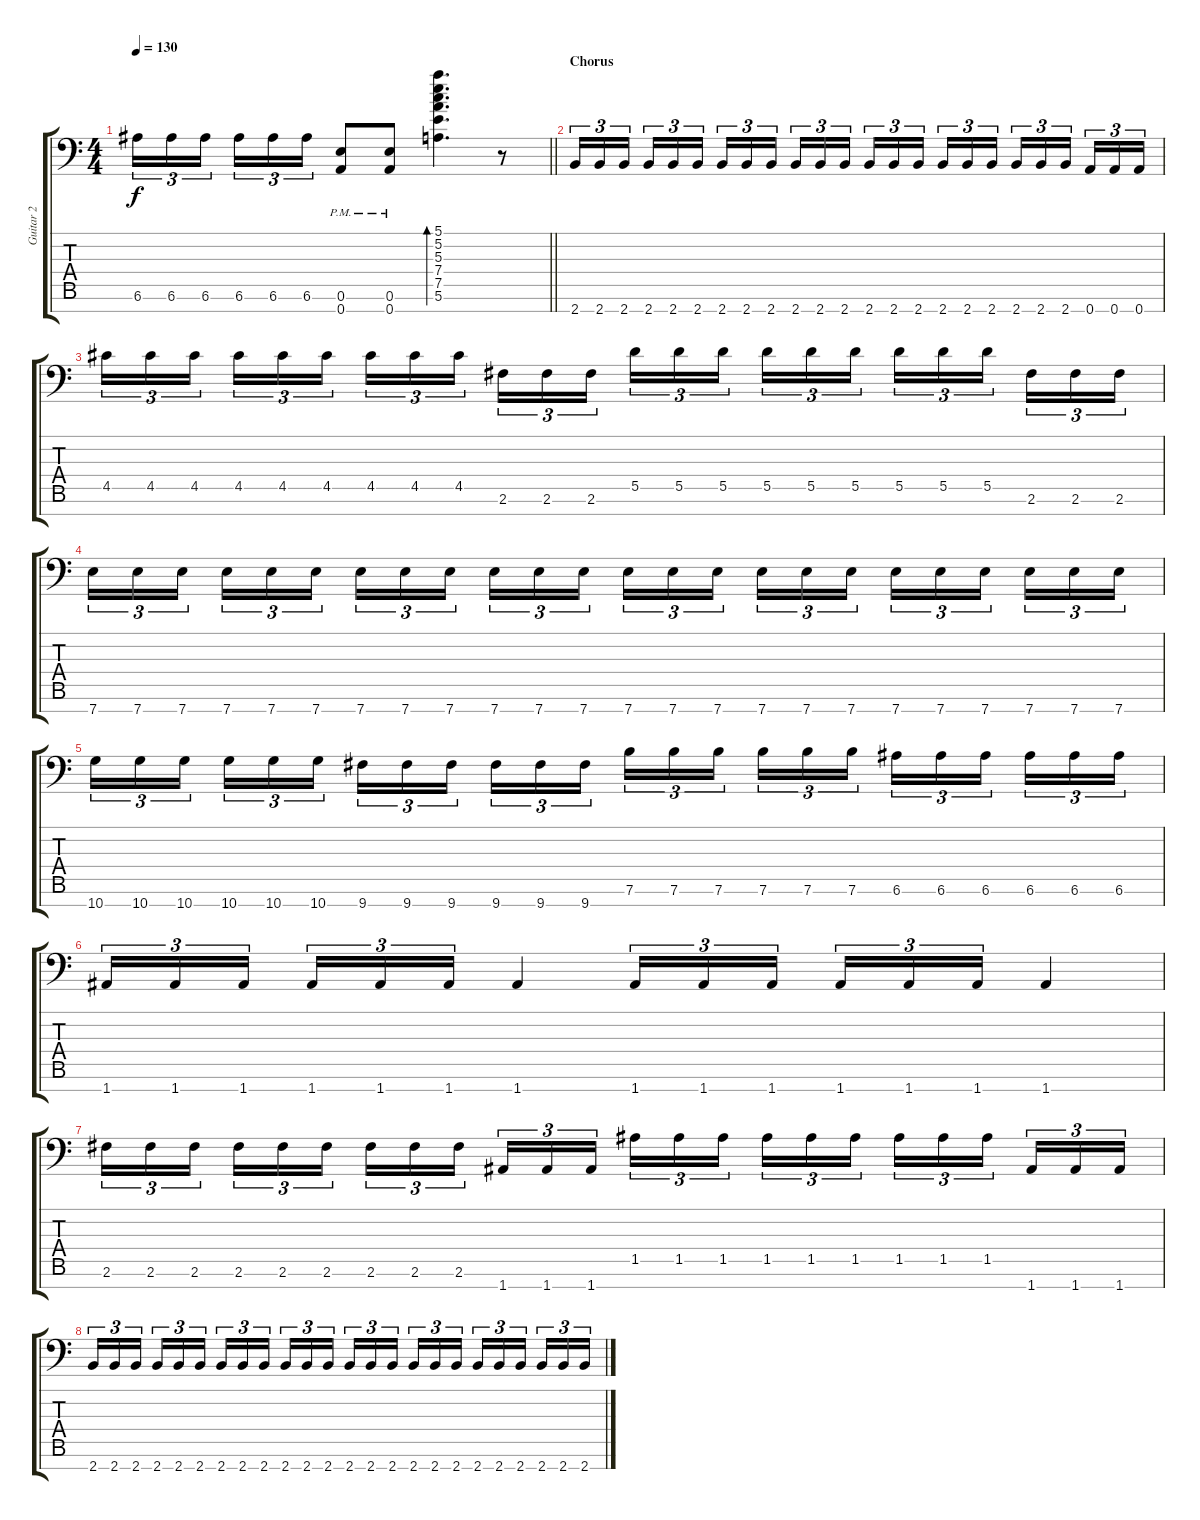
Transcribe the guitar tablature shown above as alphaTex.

\track ("Guitar 2" "Guitar 2") {instrument distortionguitar}
\staff {score tabs}
\tuning (E4 B3 G3 D3 A2 E2 A1) {hide}
\ts (4 4)
\tempo 130
\clef f4
\barLineRight lightlight
\ks c
6.6.16{tu (3 2) dy f} 6.6.16{tu (3 2)} 6.6.16{tu (3 2) beam splitsecondary} 6.6.16{tu (3 2)} 6.6.16{tu (3 2)} 6.6.16{tu (3 2)} (0.6{pm} 0.7{pm}).8 (0.6{pm} 0.7{pm}).8 (5.1 5.2 5.3 7.4 7.5 5.6).4{d bd 60} r.8 |
\section ("" "Chorus")
2.7.16{tu (3 2)} 2.7.16{tu (3 2)} 2.7.16{tu (3 2) beam splitsecondary} 2.7.16{tu (3 2)} 2.7.16{tu (3 2)} 2.7.16{tu (3 2)} 2.7.16{tu (3 2)} 2.7.16{tu (3 2)} 2.7.16{tu (3 2) beam splitsecondary} 2.7.16{tu (3 2)} 2.7.16{tu (3 2)} 2.7.16{tu (3 2)} 2.7.16{tu (3 2)} 2.7.16{tu (3 2)} 2.7.16{tu (3 2) beam splitsecondary} 2.7.16{tu (3 2)} 2.7.16{tu (3 2)} 2.7.16{tu (3 2)} 2.7.16{tu (3 2)} 2.7.16{tu (3 2)} 2.7.16{tu (3 2) beam splitsecondary} 0.7.16{tu (3 2)} 0.7.16{tu (3 2)} 0.7.16{tu (3 2)} |
4.5.16{tu (3 2)} 4.5.16{tu (3 2)} 4.5.16{tu (3 2) beam splitsecondary} 4.5.16{tu (3 2)} 4.5.16{tu (3 2)} 4.5.16{tu (3 2)} 4.5.16{tu (3 2)} 4.5.16{tu (3 2)} 4.5.16{tu (3 2) beam splitsecondary} 2.6.16{tu (3 2)} 2.6.16{tu (3 2)} 2.6.16{tu (3 2)} 5.5.16{tu (3 2)} 5.5.16{tu (3 2)} 5.5.16{tu (3 2) beam splitsecondary} 5.5.16{tu (3 2)} 5.5.16{tu (3 2)} 5.5.16{tu (3 2)} 5.5.16{tu (3 2)} 5.5.16{tu (3 2)} 5.5.16{tu (3 2) beam splitsecondary} 2.6.16{tu (3 2)} 2.6.16{tu (3 2)} 2.6.16{tu (3 2)} |
7.7.16{tu (3 2)} 7.7.16{tu (3 2)} 7.7.16{tu (3 2) beam splitsecondary} 7.7.16{tu (3 2)} 7.7.16{tu (3 2)} 7.7.16{tu (3 2)} 7.7.16{tu (3 2)} 7.7.16{tu (3 2)} 7.7.16{tu (3 2) beam splitsecondary} 7.7.16{tu (3 2)} 7.7.16{tu (3 2)} 7.7.16{tu (3 2)} 7.7.16{tu (3 2)} 7.7.16{tu (3 2)} 7.7.16{tu (3 2) beam splitsecondary} 7.7.16{tu (3 2)} 7.7.16{tu (3 2)} 7.7.16{tu (3 2)} 7.7.16{tu (3 2)} 7.7.16{tu (3 2)} 7.7.16{tu (3 2) beam splitsecondary} 7.7.16{tu (3 2)} 7.7.16{tu (3 2)} 7.7.16{tu (3 2)} |
10.7.16{tu (3 2)} 10.7.16{tu (3 2)} 10.7.16{tu (3 2) beam splitsecondary} 10.7.16{tu (3 2)} 10.7.16{tu (3 2)} 10.7.16{tu (3 2)} 9.7.16{tu (3 2)} 9.7.16{tu (3 2)} 9.7.16{tu (3 2) beam splitsecondary} 9.7.16{tu (3 2)} 9.7.16{tu (3 2)} 9.7.16{tu (3 2)} 7.6.16{tu (3 2)} 7.6.16{tu (3 2)} 7.6.16{tu (3 2) beam splitsecondary} 7.6.16{tu (3 2)} 7.6.16{tu (3 2)} 7.6.16{tu (3 2)} 6.6.16{tu (3 2)} 6.6.16{tu (3 2)} 6.6.16{tu (3 2) beam splitsecondary} 6.6.16{tu (3 2)} 6.6.16{tu (3 2)} 6.6.16{tu (3 2)} |
1.7.16{tu (3 2)} 1.7.16{tu (3 2)} 1.7.16{tu (3 2) beam splitsecondary} 1.7.16{tu (3 2)} 1.7.16{tu (3 2)} 1.7.16{tu (3 2)} 1.7.4 1.7.16{tu (3 2)} 1.7.16{tu (3 2)} 1.7.16{tu (3 2) beam splitsecondary} 1.7.16{tu (3 2)} 1.7.16{tu (3 2)} 1.7.16{tu (3 2)} 1.7.4 |
2.6.16{tu (3 2)} 2.6.16{tu (3 2)} 2.6.16{tu (3 2) beam splitsecondary} 2.6.16{tu (3 2)} 2.6.16{tu (3 2)} 2.6.16{tu (3 2)} 2.6.16{tu (3 2)} 2.6.16{tu (3 2)} 2.6.16{tu (3 2) beam splitsecondary} 1.7.16{tu (3 2)} 1.7.16{tu (3 2)} 1.7.16{tu (3 2)} 1.5.16{tu (3 2)} 1.5.16{tu (3 2)} 1.5.16{tu (3 2) beam splitsecondary} 1.5.16{tu (3 2)} 1.5.16{tu (3 2)} 1.5.16{tu (3 2)} 1.5.16{tu (3 2)} 1.5.16{tu (3 2)} 1.5.16{tu (3 2) beam splitsecondary} 1.7.16{tu (3 2)} 1.7.16{tu (3 2)} 1.7.16{tu (3 2)} |
2.7.16{tu (3 2)} 2.7.16{tu (3 2)} 2.7.16{tu (3 2) beam splitsecondary} 2.7.16{tu (3 2)} 2.7.16{tu (3 2)} 2.7.16{tu (3 2)} 2.7.16{tu (3 2)} 2.7.16{tu (3 2)} 2.7.16{tu (3 2) beam splitsecondary} 2.7.16{tu (3 2)} 2.7.16{tu (3 2)} 2.7.16{tu (3 2)} 2.7.16{tu (3 2)} 2.7.16{tu (3 2)} 2.7.16{tu (3 2) beam splitsecondary} 2.7.16{tu (3 2)} 2.7.16{tu (3 2)} 2.7.16{tu (3 2)} 2.7.16{tu (3 2)} 2.7.16{tu (3 2)} 2.7.16{tu (3 2) beam splitsecondary} 2.7.16{tu (3 2)} 2.7.16{tu (3 2)} 2.7.16{tu (3 2)}
